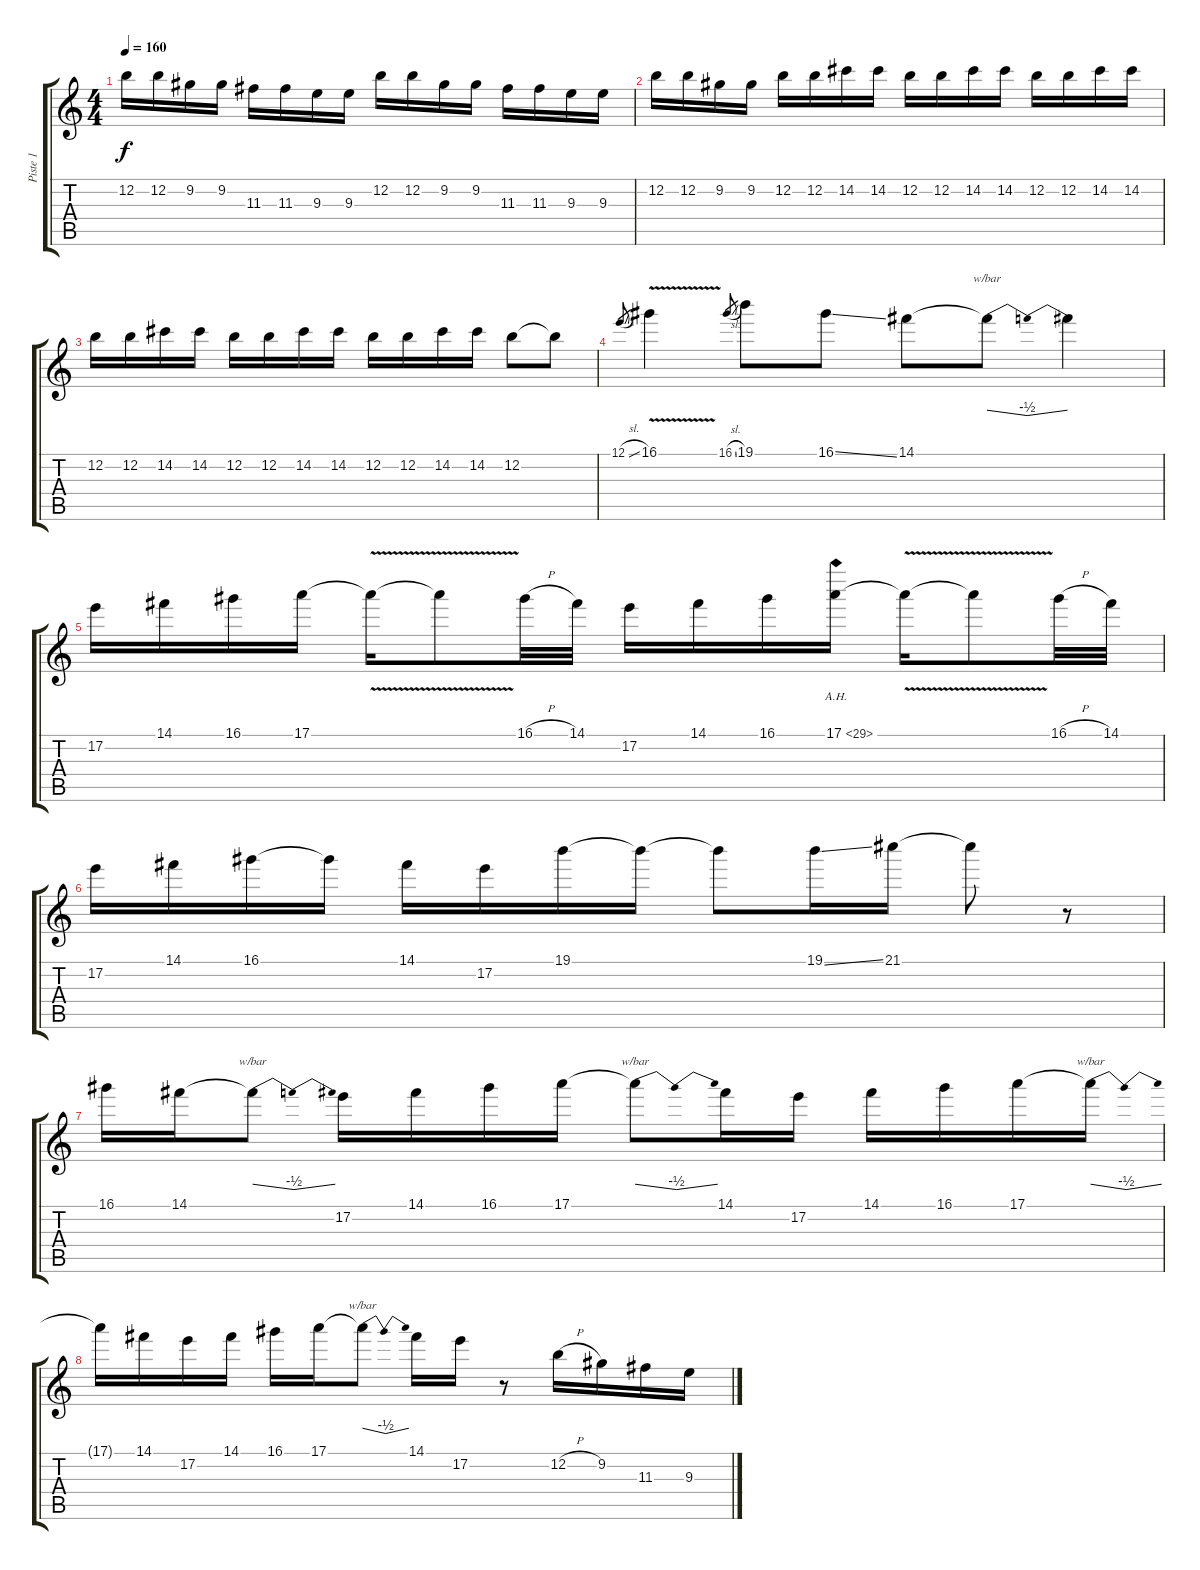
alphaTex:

\track ("Piste 1" "Piste 1") {instrument distortionguitar}
\staff {score tabs}
\tuning (E4 B3 G3 D3 A2 E2) {hide}
\ts (4 4)
\tempo 160
\clef g2
\ks c
12.2.16{dy f} 12.2.16 9.2.16 9.2.16 11.3.16 11.3.16 9.3.16 9.3.16 12.2.16 12.2.16 9.2.16 9.2.16 11.3.16 11.3.16 9.3.16 9.3.16 |
12.2.16 12.2.16 9.2.16 9.2.16 12.2.16 12.2.16 14.2.16 14.2.16 12.2.16 12.2.16 14.2.16 14.2.16 12.2.16 12.2.16 14.2.16 14.2.16 |
12.2.16 12.2.16 14.2.16 14.2.16 12.2.16 12.2.16 14.2.16 14.2.16 12.2.16 12.2.16 14.2.16 14.2.16 12.2.8 12.2{t}.8 |
12.1{sl}.8{gr} 16.1{v}.4 16.1{sl}.8{gr} 19.1.8 16.1{ss}.8 14.1.8 14.1{t}.8{tbe (dip default 0 0 30 -2 60 0)} 14.1{t}.4 |
17.2.16 14.1.16 16.1.16 17.1.16 17.1{v t}.16 17.1{v t}.8 16.1{h}.32 14.1.32 17.2.16 14.1.16 16.1.16 17.1{ah 12}.16 17.1{v t}.16 17.1{v t}.8 16.1{h}.32 14.1.32 |
17.2.16 14.1.16 16.1.16 16.1{t}.16 14.1.16 17.2.16 19.1.16 19.1{t}.16 19.1{t}.8 19.1{ss}.16 21.1.16 21.1{t}.8 r.8 |
16.1.16 14.1.16 14.1{t}.8{tbe (dip default 0 0 30 -2 60 0)} 17.2.16 14.1.16 16.1.16 17.1.16 17.1{t}.8{tbe (dip default 0 0 30 -2 60 0)} 14.1.16 17.2.16 14.1.16 16.1.16 17.1.16 17.1{t}.16{tbe (dip default 0 0 30 -2 60 0)} |
17.1{t}.16 14.1.16 17.2.16 14.1.16 16.1.16 17.1.16 17.1{t}.8{tbe (dip default 0 0 30 -2 60 0)} 14.1.16 17.2.16 r.8 12.2{h}.16 9.2.16 11.3.16 9.3.16
